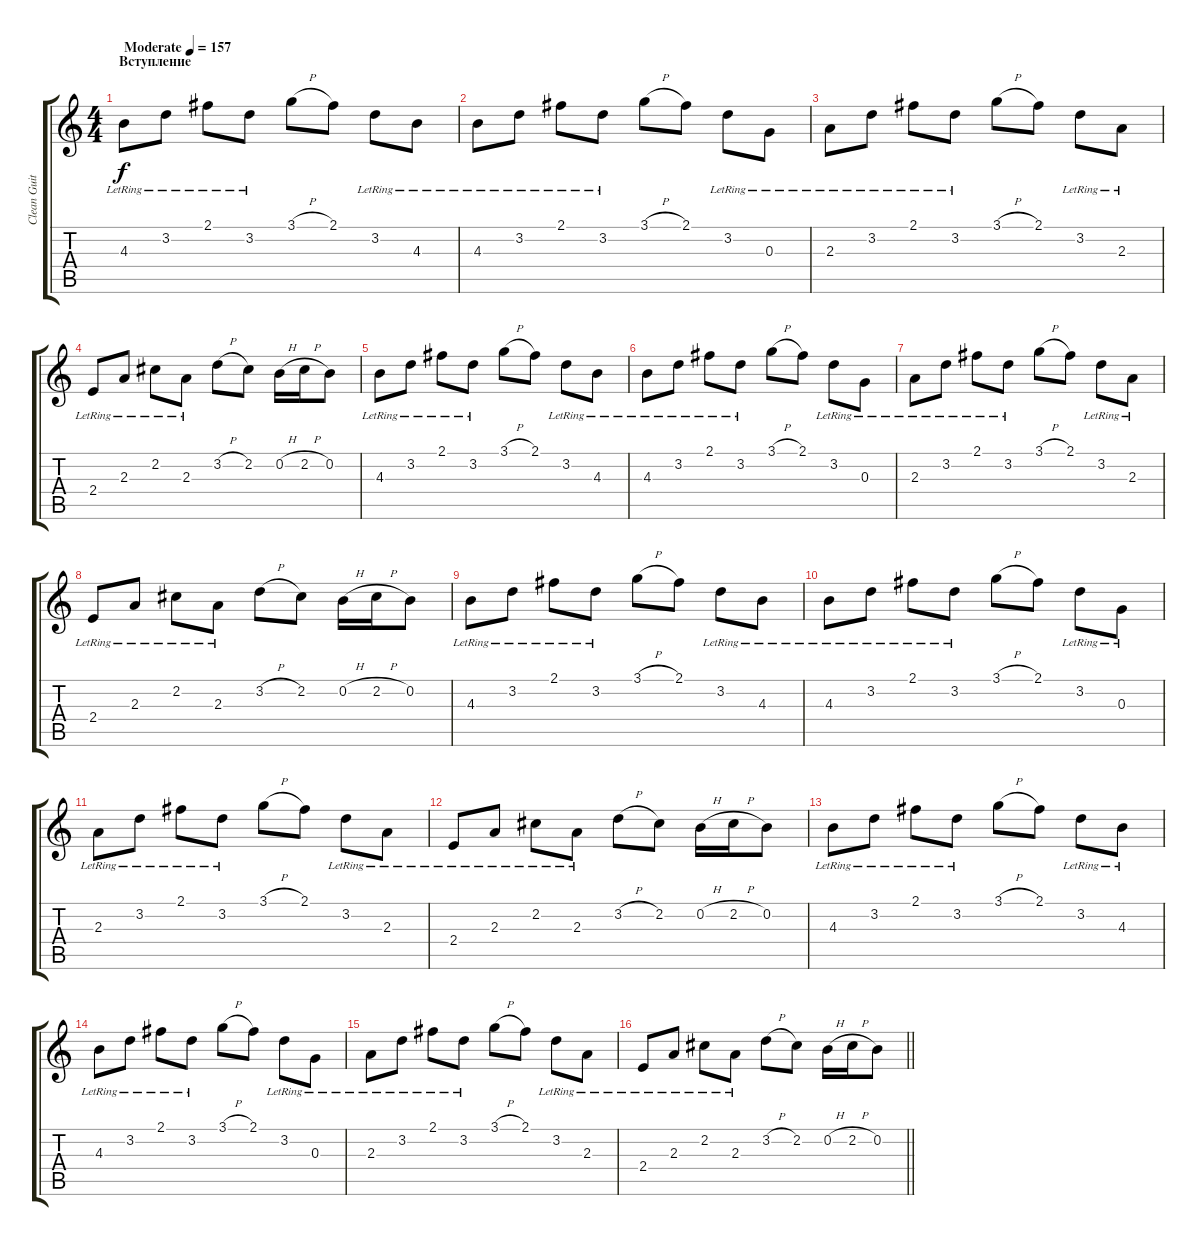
\track ("Clean Guitar" "Clean Guit") {instrument electricguitarclean}
\staff {score tabs}
\tuning (E4 B3 G3 D3 A2 E2) {hide}
\ts (4 4)
\section ("" "Вступление")
\tempo (157 "Moderate")
\clef g2
\ks c
4.3{lr}.8{dy f instrument electricguitarclean} 3.2{lr}.8 2.1{lr}.8 3.2{lr}.8 3.1{h}.8 2.1.8 3.2{lr}.8 4.3{lr}.8 |
4.3{lr}.8 3.2{lr}.8 2.1{lr}.8 3.2{lr}.8 3.1{h}.8 2.1.8 3.2{lr}.8 0.3{lr}.8 |
2.3{lr}.8 3.2{lr}.8 2.1{lr}.8 3.2{lr}.8 3.1{h}.8 2.1.8 3.2{lr}.8 2.3{lr}.8 |
2.4{lr}.8 2.3{lr}.8 2.2{lr}.8 2.3{lr}.8 3.2{h}.8 2.2.8 0.2{h}.16 2.2{h}.16 0.2.8 |
4.3{lr}.8 3.2{lr}.8 2.1{lr}.8 3.2{lr}.8 3.1{h}.8 2.1.8 3.2{lr}.8 4.3{lr}.8 |
4.3{lr}.8 3.2{lr}.8 2.1{lr}.8 3.2{lr}.8 3.1{h}.8 2.1.8 3.2{lr}.8 0.3{lr}.8 |
2.3{lr}.8 3.2{lr}.8 2.1{lr}.8 3.2{lr}.8 3.1{h}.8 2.1.8 3.2{lr}.8 2.3{lr}.8 |
2.4{lr}.8 2.3{lr}.8 2.2{lr}.8 2.3{lr}.8 3.2{h}.8 2.2.8 0.2{h}.16 2.2{h}.16 0.2.8 |
4.3{lr}.8 3.2{lr}.8 2.1{lr}.8 3.2{lr}.8 3.1{h}.8 2.1.8 3.2{lr}.8 4.3{lr}.8 |
4.3{lr}.8 3.2{lr}.8 2.1{lr}.8 3.2{lr}.8 3.1{h}.8 2.1.8 3.2{lr}.8 0.3{lr}.8 |
2.3{lr}.8 3.2{lr}.8 2.1{lr}.8 3.2{lr}.8 3.1{h}.8 2.1.8 3.2{lr}.8 2.3{lr}.8 |
2.4{lr}.8 2.3{lr}.8 2.2{lr}.8 2.3{lr}.8 3.2{h}.8 2.2.8 0.2{h}.16 2.2{h}.16 0.2.8 |
4.3{lr}.8 3.2{lr}.8 2.1{lr}.8 3.2{lr}.8 3.1{h}.8 2.1.8 3.2{lr}.8 4.3{lr}.8 |
4.3{lr}.8 3.2{lr}.8 2.1{lr}.8 3.2{lr}.8 3.1{h}.8 2.1.8 3.2{lr}.8 0.3{lr}.8 |
2.3{lr}.8 3.2{lr}.8 2.1{lr}.8 3.2{lr}.8 3.1{h}.8 2.1.8 3.2{lr}.8 2.3{lr}.8 |
\barLineRight lightlight
2.4{lr}.8 2.3{lr}.8 2.2{lr}.8 2.3{lr}.8 3.2{h}.8 2.2.8 0.2{h}.16 2.2{h}.16 0.2.8
